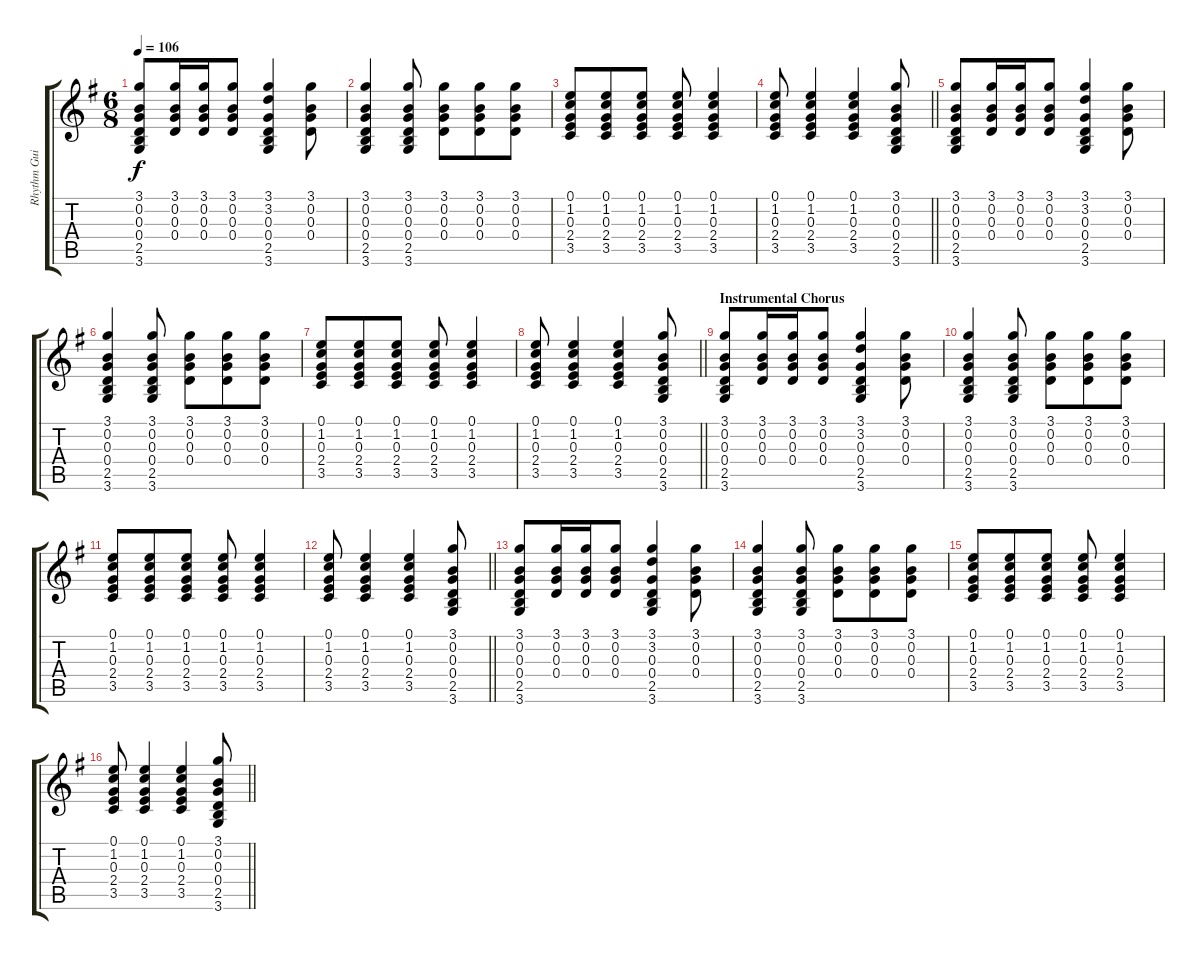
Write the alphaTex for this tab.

\track ("Rhythm Guitar" "Rhythm Gui") {instrument electricguitarclean}
\staff {score tabs}
\tuning (E4 B3 G3 D3 A2 E2) {hide}
\ts (6 8)
\tempo 106
\clef g2
\ks g
(3.1 0.2 0.3 0.4 2.5 3.6).8{dy f} (3.1 0.2 0.3 0.4).16 (3.1 0.2 0.3 0.4).16 (3.1 0.2 0.3 0.4).8 (3.1 3.2 0.3 0.4 2.5 3.6).4 (3.1 0.2 0.3 0.4).8 |
(3.1 0.2 0.3 0.4 2.5 3.6).4 (3.1 0.2 0.3 0.4 2.5 3.6).8 (3.1 0.2 0.3 0.4).8 (3.1 0.2 0.3 0.4).8 (3.1 0.2 0.3 0.4).8 |
(0.1 1.2 0.3 2.4 3.5).8 (0.1 1.2 0.3 2.4 3.5).8 (0.1 1.2 0.3 2.4 3.5).8 (0.1 1.2 0.3 2.4 3.5).8 (0.1 1.2 0.3 2.4 3.5).4 |
\barLineRight lightlight
(0.1 1.2 0.3 2.4 3.5).8 (0.1 1.2 0.3 2.4 3.5).4 (0.1 1.2 0.3 2.4 3.5).4 (3.1 0.2 0.3 0.4 2.5 3.6).8 |
(3.1 0.2 0.3 0.4 2.5 3.6).8 (3.1 0.2 0.3 0.4).16 (3.1 0.2 0.3 0.4).16 (3.1 0.2 0.3 0.4).8 (3.1 3.2 0.3 0.4 2.5 3.6).4 (3.1 0.2 0.3 0.4).8 |
(3.1 0.2 0.3 0.4 2.5 3.6).4 (3.1 0.2 0.3 0.4 2.5 3.6).8 (3.1 0.2 0.3 0.4).8 (3.1 0.2 0.3 0.4).8 (3.1 0.2 0.3 0.4).8 |
(0.1 1.2 0.3 2.4 3.5).8 (0.1 1.2 0.3 2.4 3.5).8 (0.1 1.2 0.3 2.4 3.5).8 (0.1 1.2 0.3 2.4 3.5).8 (0.1 1.2 0.3 2.4 3.5).4 |
\barLineRight lightlight
(0.1 1.2 0.3 2.4 3.5).8 (0.1 1.2 0.3 2.4 3.5).4 (0.1 1.2 0.3 2.4 3.5).4 (3.1 0.2 0.3 0.4 2.5 3.6).8 |
\section ("" "Instrumental Chorus")
(3.1 0.2 0.3 0.4 2.5 3.6).8 (3.1 0.2 0.3 0.4).16 (3.1 0.2 0.3 0.4).16 (3.1 0.2 0.3 0.4).8 (3.1 3.2 0.3 0.4 2.5 3.6).4 (3.1 0.2 0.3 0.4).8 |
(3.1 0.2 0.3 0.4 2.5 3.6).4 (3.1 0.2 0.3 0.4 2.5 3.6).8 (3.1 0.2 0.3 0.4).8 (3.1 0.2 0.3 0.4).8 (3.1 0.2 0.3 0.4).8 |
(0.1 1.2 0.3 2.4 3.5).8 (0.1 1.2 0.3 2.4 3.5).8 (0.1 1.2 0.3 2.4 3.5).8 (0.1 1.2 0.3 2.4 3.5).8 (0.1 1.2 0.3 2.4 3.5).4 |
\barLineRight lightlight
(0.1 1.2 0.3 2.4 3.5).8 (0.1 1.2 0.3 2.4 3.5).4 (0.1 1.2 0.3 2.4 3.5).4 (3.1 0.2 0.3 0.4 2.5 3.6).8 |
(3.1 0.2 0.3 0.4 2.5 3.6).8 (3.1 0.2 0.3 0.4).16 (3.1 0.2 0.3 0.4).16 (3.1 0.2 0.3 0.4).8 (3.1 3.2 0.3 0.4 2.5 3.6).4 (3.1 0.2 0.3 0.4).8 |
(3.1 0.2 0.3 0.4 2.5 3.6).4 (3.1 0.2 0.3 0.4 2.5 3.6).8 (3.1 0.2 0.3 0.4).8 (3.1 0.2 0.3 0.4).8 (3.1 0.2 0.3 0.4).8 |
(0.1 1.2 0.3 2.4 3.5).8 (0.1 1.2 0.3 2.4 3.5).8 (0.1 1.2 0.3 2.4 3.5).8 (0.1 1.2 0.3 2.4 3.5).8 (0.1 1.2 0.3 2.4 3.5).4 |
\barLineRight lightlight
(0.1 1.2 0.3 2.4 3.5).8 (0.1 1.2 0.3 2.4 3.5).4 (0.1 1.2 0.3 2.4 3.5).4 (3.1 0.2 0.3 0.4 2.5 3.6).8
